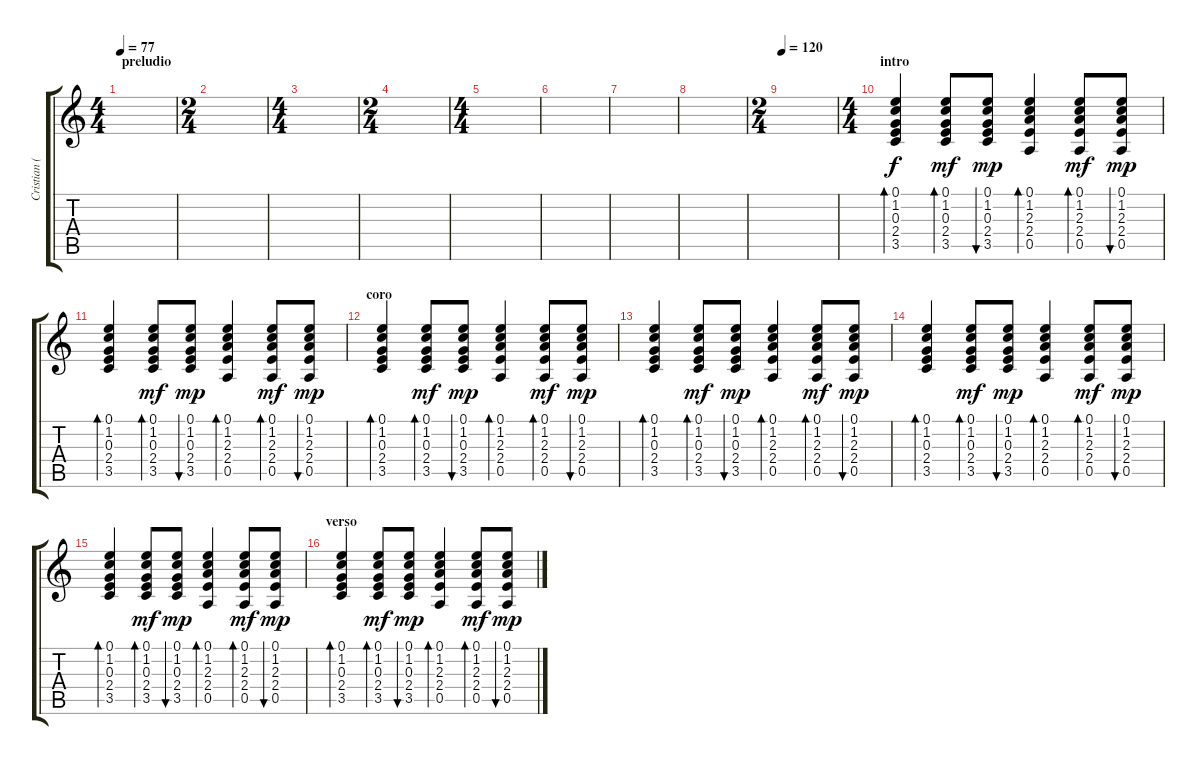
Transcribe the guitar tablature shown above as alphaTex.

\track ("Cristian (guitarra)" "Cristian (") {instrument electricguitarclean}
\staff {score tabs}
\tuning (E4 B3 G3 D3 A2 E2) {hide}
\ts (4 4)
\section ("" "preludio")
\tempo 77
\clef g2
\ks c
|
\ts (2 4)
|
\ts (4 4)
|
\ts (2 4)
|
\ts (4 4)
|
|
|
|
\ts (2 4)
\tempo 120
|
\ts (4 4)
\section ("" "intro")
(0.1 1.2 0.3 2.4 3.5).4{bd 120} (0.1 1.2 0.3 2.4 3.5).8{bd 60 dy mf} (0.1 1.2 0.3 2.4 3.5).8{bu 60 dy mp} (0.1 1.2 2.3 2.4 0.5).4{bd 60} (0.1 1.2 2.3 2.4 0.5).8{bd 60 dy mf} (0.1 1.2 2.3 2.4 0.5).8{bu 60 dy mp} |
(0.1 1.2 0.3 2.4 3.5).4{bd 60} (0.1 1.2 0.3 2.4 3.5).8{bd 60 dy mf} (0.1 1.2 0.3 2.4 3.5).8{bu 60 dy mp} (0.1 1.2 2.3 2.4 0.5).4{bd 60} (0.1 1.2 2.3 2.4 0.5).8{bd 60 dy mf} (0.1 1.2 2.3 2.4 0.5).8{bu 60 dy mp} |
\section ("" "coro")
(0.1 1.2 0.3 2.4 3.5).4{bd 60} (0.1 1.2 0.3 2.4 3.5).8{bd 60 dy mf} (0.1 1.2 0.3 2.4 3.5).8{bu 60 dy mp} (0.1 1.2 2.3 2.4 0.5).4{bd 60} (0.1 1.2 2.3 2.4 0.5).8{bd 60 dy mf} (0.1 1.2 2.3 2.4 0.5).8{bu 60 dy mp} |
(0.1 1.2 0.3 2.4 3.5).4{bd 60} (0.1 1.2 0.3 2.4 3.5).8{bd 60 dy mf} (0.1 1.2 0.3 2.4 3.5).8{bu 60 dy mp} (0.1 1.2 2.3 2.4 0.5).4{bd 60} (0.1 1.2 2.3 2.4 0.5).8{bd 60 dy mf} (0.1 1.2 2.3 2.4 0.5).8{bu 60 dy mp} |
(0.1 1.2 0.3 2.4 3.5).4{bd 60} (0.1 1.2 0.3 2.4 3.5).8{bd 60 dy mf} (0.1 1.2 0.3 2.4 3.5).8{bu 60 dy mp} (0.1 1.2 2.3 2.4 0.5).4{bd 60} (0.1 1.2 2.3 2.4 0.5).8{bd 60 dy mf} (0.1 1.2 2.3 2.4 0.5).8{bu 60 dy mp} |
(0.1 1.2 0.3 2.4 3.5).4{bd 60} (0.1 1.2 0.3 2.4 3.5).8{bd 60 dy mf} (0.1 1.2 0.3 2.4 3.5).8{bu 60 dy mp} (0.1 1.2 2.3 2.4 0.5).4{bd 60} (0.1 1.2 2.3 2.4 0.5).8{bd 60 dy mf} (0.1 1.2 2.3 2.4 0.5).8{bu 60 dy mp} |
\section ("" "verso")
(0.1 1.2 0.3 2.4 3.5).4{bd 60} (0.1 1.2 0.3 2.4 3.5).8{bd 60 dy mf} (0.1 1.2 0.3 2.4 3.5).8{bu 60 dy mp} (0.1 1.2 2.3 2.4 0.5).4{bd 60} (0.1 1.2 2.3 2.4 0.5).8{bd 60 dy mf} (0.1 1.2 2.3 2.4 0.5).8{bu 60 dy mp}
